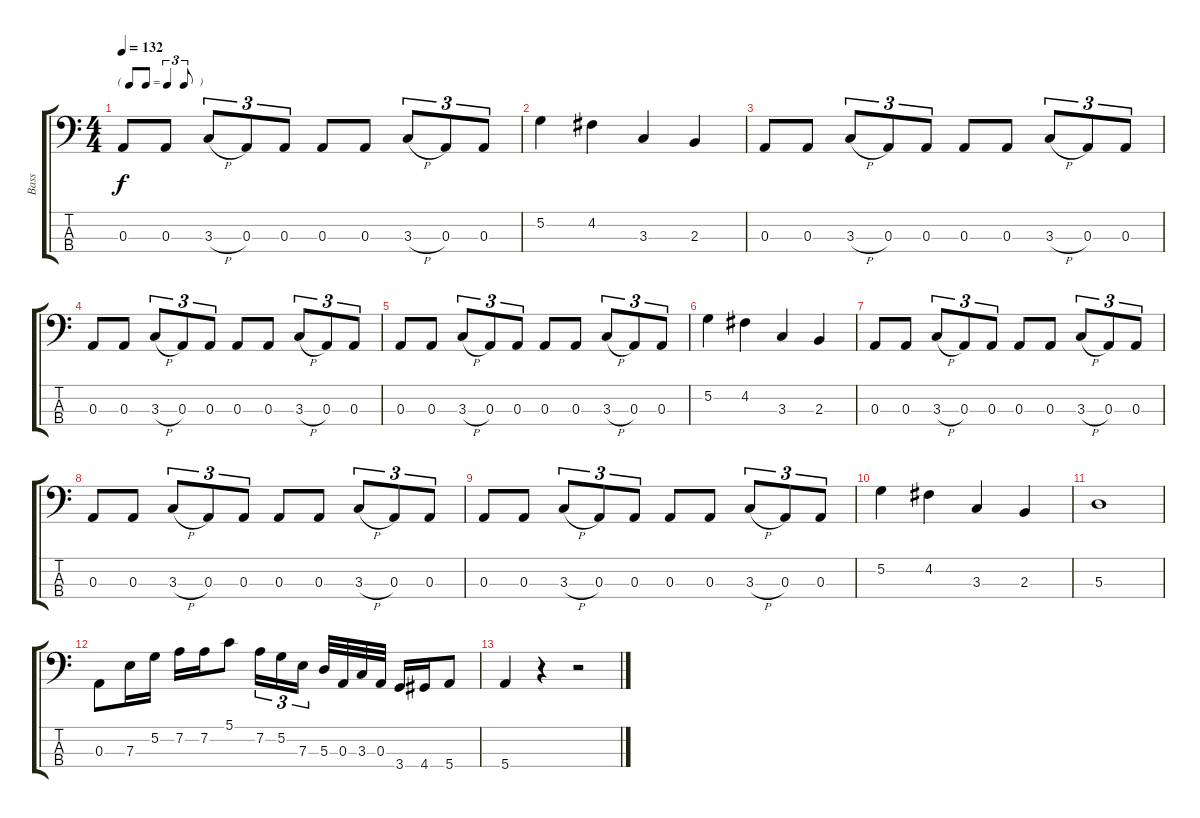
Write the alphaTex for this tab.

\track ("Bass" "Bass") {instrument electricbassfinger}
\staff {score tabs}
\tuning (G2 D2 A1 E1) {hide}
\ts (4 4)
\tf triplet8th
\tempo 132
\clef f4
\ks c
0.3.8{dy f} 0.3.8 3.3{h}.8{tu (3 2)} 0.3.8{tu (3 2)} 0.3.8{tu (3 2)} 0.3.8 0.3.8 3.3{h}.8{tu (3 2)} 0.3.8{tu (3 2)} 0.3.8{tu (3 2)} |
5.2.4 4.2.4 3.3.4 2.3.4 |
0.3.8 0.3.8 3.3{h}.8{tu (3 2)} 0.3.8{tu (3 2)} 0.3.8{tu (3 2)} 0.3.8 0.3.8 3.3{h}.8{tu (3 2)} 0.3.8{tu (3 2)} 0.3.8{tu (3 2)} |
0.3.8 0.3.8 3.3{h}.8{tu (3 2)} 0.3.8{tu (3 2)} 0.3.8{tu (3 2)} 0.3.8 0.3.8 3.3{h}.8{tu (3 2)} 0.3.8{tu (3 2)} 0.3.8{tu (3 2)} |
0.3.8 0.3.8 3.3{h}.8{tu (3 2)} 0.3.8{tu (3 2)} 0.3.8{tu (3 2)} 0.3.8 0.3.8 3.3{h}.8{tu (3 2)} 0.3.8{tu (3 2)} 0.3.8{tu (3 2)} |
5.2.4 4.2.4 3.3.4 2.3.4 |
0.3.8 0.3.8 3.3{h}.8{tu (3 2)} 0.3.8{tu (3 2)} 0.3.8{tu (3 2)} 0.3.8 0.3.8 3.3{h}.8{tu (3 2)} 0.3.8{tu (3 2)} 0.3.8{tu (3 2)} |
0.3.8 0.3.8 3.3{h}.8{tu (3 2)} 0.3.8{tu (3 2)} 0.3.8{tu (3 2)} 0.3.8 0.3.8 3.3{h}.8{tu (3 2)} 0.3.8{tu (3 2)} 0.3.8{tu (3 2)} |
0.3.8 0.3.8 3.3{h}.8{tu (3 2)} 0.3.8{tu (3 2)} 0.3.8{tu (3 2)} 0.3.8 0.3.8 3.3{h}.8{tu (3 2)} 0.3.8{tu (3 2)} 0.3.8{tu (3 2)} |
5.2.4 4.2.4 3.3.4 2.3.4 |
5.3.1 |
0.3.8 7.3.16 5.2.16 7.2.16 7.2.16 5.1.8 7.2.16{tu (3 2)} 5.2.16{tu (3 2)} 7.3.16{tu (3 2)} 5.3.32 0.3.32 3.3.32 0.3.32 3.4.16 4.4.16 5.4.8 |
5.4.4 r.4 r.2
